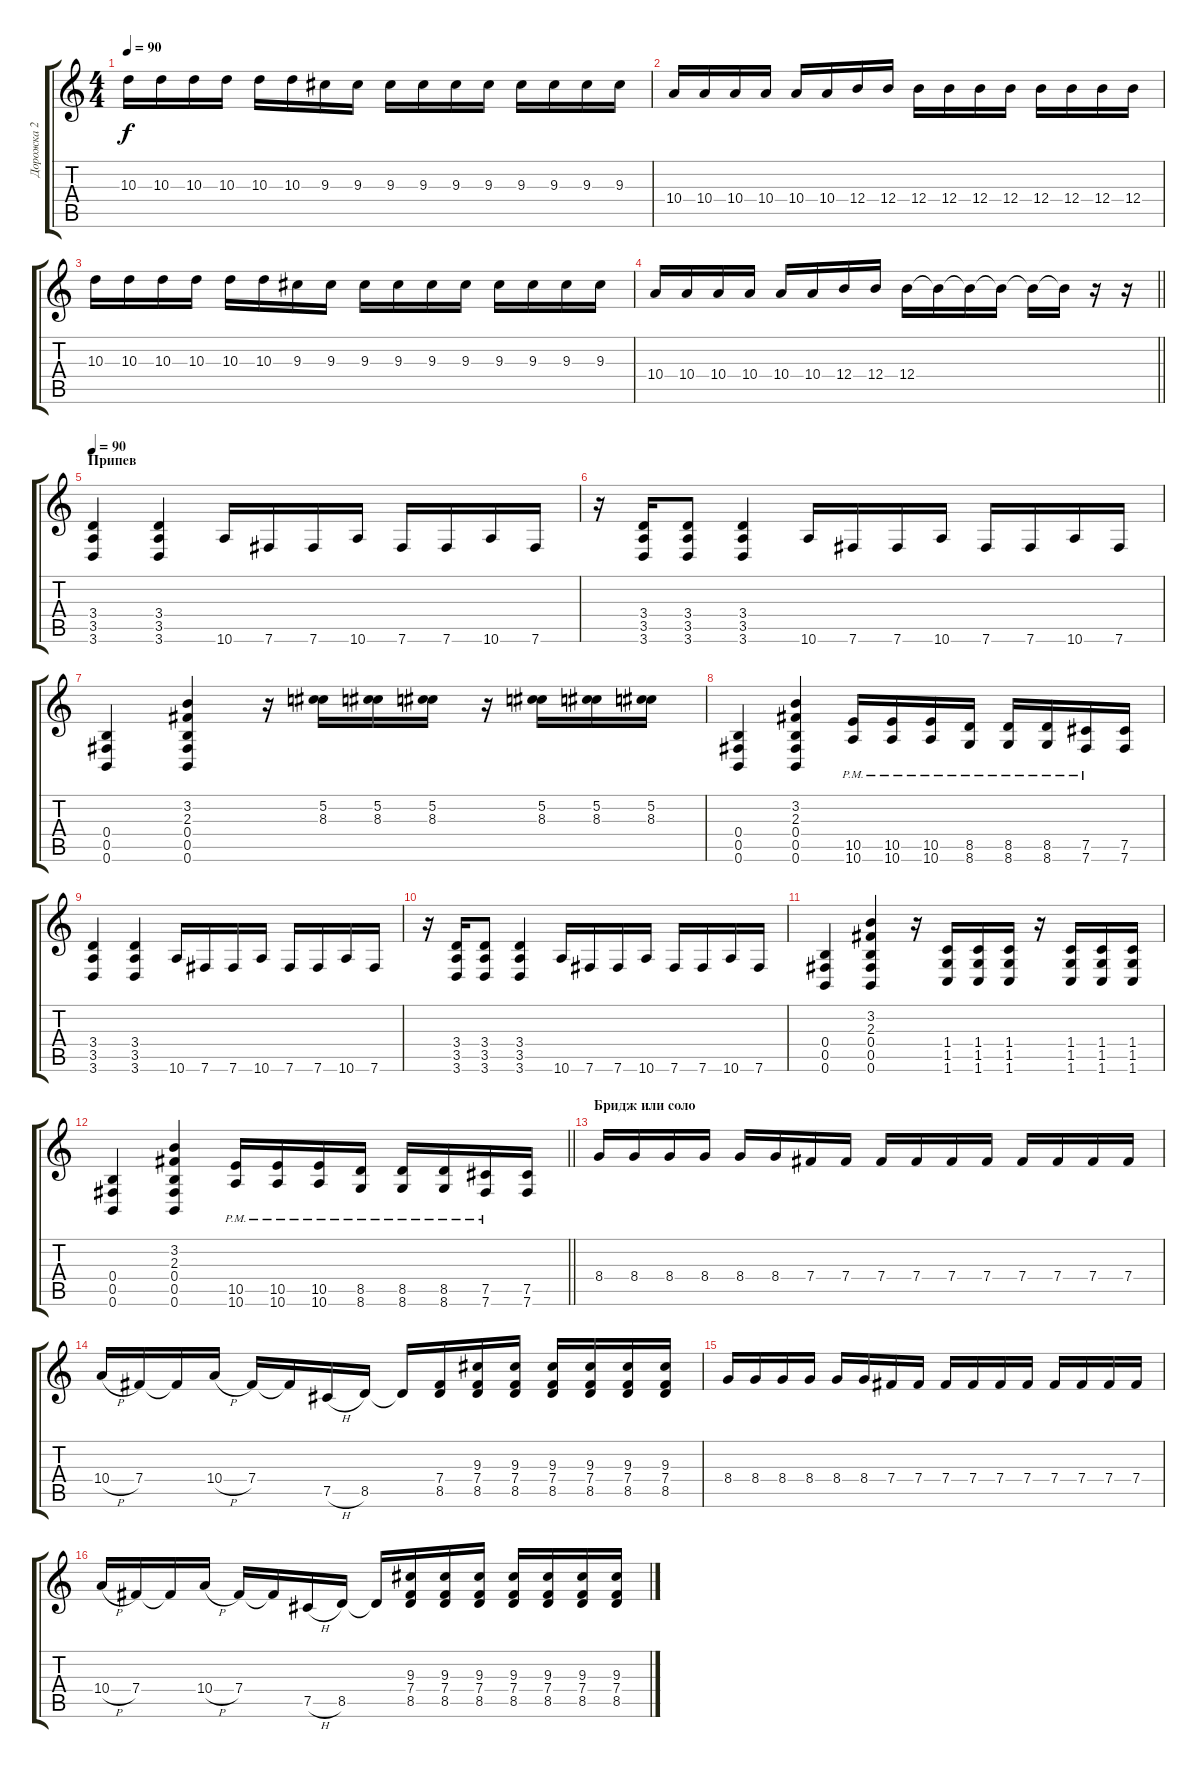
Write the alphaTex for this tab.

\track ("Дорожка 2" "Дорожка 2") {instrument distortionguitar}
\staff {score tabs}
\tuning (Db4 Ab3 E3 B2 Gb2 B1) {hide}
\ts (4 4)
\tempo 90
\clef g2
\ks c
10.3.16{dy f instrument distortionguitar} 10.3.16 10.3.16 10.3.16 10.3.16 10.3.16 9.3.16 9.3.16 9.3.16 9.3.16 9.3.16 9.3.16 9.3.16 9.3.16 9.3.16 9.3.16 |
10.4.16 10.4.16 10.4.16 10.4.16 10.4.16 10.4.16 12.4.16 12.4.16 12.4.16 12.4.16 12.4.16 12.4.16 12.4.16 12.4.16 12.4.16 12.4.16 |
10.3.16 10.3.16 10.3.16 10.3.16 10.3.16 10.3.16 9.3.16 9.3.16 9.3.16 9.3.16 9.3.16 9.3.16 9.3.16 9.3.16 9.3.16 9.3.16 |
\barLineRight lightlight
10.4.16 10.4.16 10.4.16 10.4.16 10.4.16 10.4.16 12.4.16 12.4.16 12.4.16 12.4{t}.16 12.4{t}.16 12.4{t}.16 12.4{t}.16 12.4{t}.16 r.16 r.16 |
\section ("" "Припев")
\tempo 90
(3.4 3.5 3.6).4 (3.4 3.5 3.6).4 10.6.16 7.6.16 7.6.16 10.6.16 7.6.16 7.6.16 10.6.16 7.6.16 |
r.16 (3.4 3.5 3.6).16 (3.4 3.5 3.6).8 (3.4 3.5 3.6).4 10.6.16 7.6.16 7.6.16 10.6.16 7.6.16 7.6.16 10.6.16 7.6.16 |
(0.4 0.5 0.6).4 (3.2 2.3 0.4 0.5 0.6).4 r.16 (5.2 8.3).16 (5.2 8.3).16 (5.2 8.3).16 r.16 (5.2 8.3).16 (5.2 8.3).16 (5.2 8.3).16 |
(0.4 0.5 0.6).4 (3.2 2.3 0.4 0.5 0.6).4 (10.5{pm} 10.6{pm}).16 (10.5{pm} 10.6{pm}).16 (10.5{pm} 10.6{pm}).16 (8.5{pm} 8.6{pm}).16 (8.5{pm} 8.6{pm}).16 (8.5{pm} 8.6{pm}).16 (7.5{pm} 7.6{pm}).16 (7.5 7.6).16 |
(3.4 3.5 3.6).4 (3.4 3.5 3.6).4 10.6.16 7.6.16 7.6.16 10.6.16 7.6.16 7.6.16 10.6.16 7.6.16 |
r.16 (3.4 3.5 3.6).16 (3.4 3.5 3.6).8 (3.4 3.5 3.6).4 10.6.16 7.6.16 7.6.16 10.6.16 7.6.16 7.6.16 10.6.16 7.6.16 |
(0.4 0.5 0.6).4 (3.2 2.3 0.4 0.5 0.6).4 r.16 (1.4 1.5 1.6).16 (1.4 1.5 1.6).16 (1.4 1.5 1.6).16 r.16 (1.4 1.5 1.6).16 (1.4 1.5 1.6).16 (1.4 1.5 1.6).16 |
\barLineRight lightlight
(0.4 0.5 0.6).4 (3.2 2.3 0.4 0.5 0.6).4 (10.5{pm} 10.6{pm}).16 (10.5{pm} 10.6{pm}).16 (10.5{pm} 10.6{pm}).16 (8.5{pm} 8.6{pm}).16 (8.5{pm} 8.6{pm}).16 (8.5{pm} 8.6{pm}).16 (7.5{pm} 7.6{pm}).16 (7.5 7.6).16 |
\section ("" "Бридж или соло")
8.4.16 8.4.16 8.4.16 8.4.16 8.4.16 8.4.16 7.4.16 7.4.16 7.4.16 7.4.16 7.4.16 7.4.16 7.4.16 7.4.16 7.4.16 7.4.16 |
10.4{h}.16 7.4.16 7.4{t}.16 10.4{h}.16 7.4.16 7.4{t}.16 7.5{h}.16 8.5.16 8.5{t}.16 (7.4 8.5).16 (9.3 7.4 8.5).16 (9.3 7.4 8.5).16 (9.3 7.4 8.5).16 (9.3 7.4 8.5).16 (9.3 7.4 8.5).16 (9.3 7.4 8.5).16 |
8.4.16 8.4.16 8.4.16 8.4.16 8.4.16 8.4.16 7.4.16 7.4.16 7.4.16 7.4.16 7.4.16 7.4.16 7.4.16 7.4.16 7.4.16 7.4.16 |
10.4{h}.16 7.4.16 7.4{t}.16 10.4{h}.16 7.4.16 7.4{t}.16 7.5{h}.16 8.5.16 8.5{t}.16 (9.3 7.4 8.5).16 (9.3 7.4 8.5).16 (9.3 7.4 8.5).16 (9.3 7.4 8.5).16 (9.3 7.4 8.5).16 (9.3 7.4 8.5).16 (9.3 7.4 8.5).16
